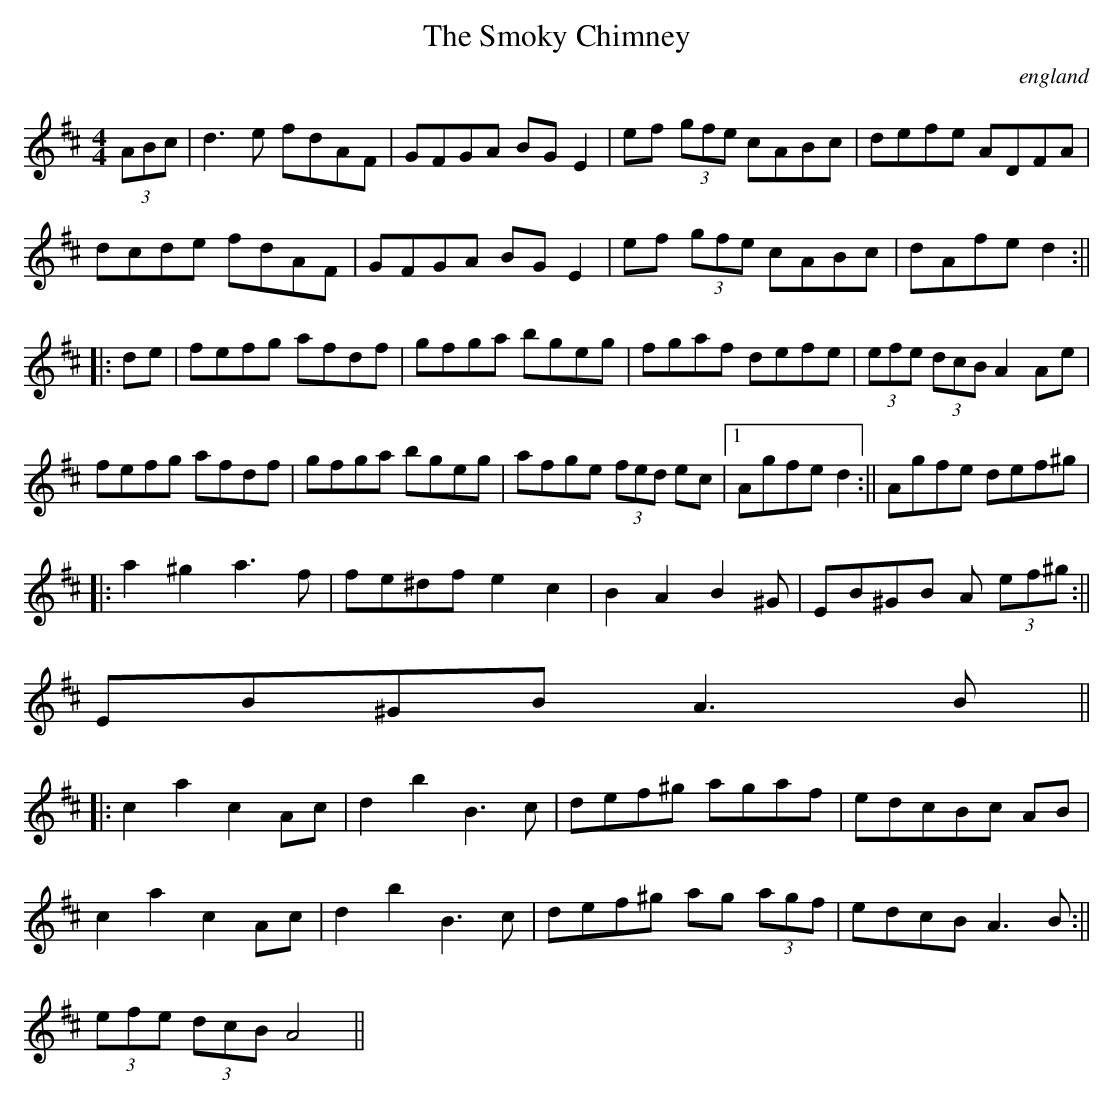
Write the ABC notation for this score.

X:1
T:The Smoky Chimney
O:england
M:4/4
L:1/8
K:D
(3ABc | d3 e fdAF | GFGA BG E2 | ef (3gfe cABc | defe ADFA |
dcde fdAF | GFGA BG E2 | ef (3gfe cABc | dAfe d2 :||
||: de | fefg afdf | gfga bgeg | fgaf defe | (3efe (3dcB A2 Ae |
fefg afdf | gfga bgeg | afge (3fed ec |1 Agfe d2 :|| 2 Agfe def^g |
||: a2 ^g2 a3 f | fe^df e2 c2 | B2 A2 B2 ^G | 1 EB^GB A (3ef^g :||
2 EB^GB A3 B ||
||: c2 a2 c2 Ac | d2 b2 B3 c | def^g agaf | edcBc AB |
c2 a2 c2 Ac | d2 b2 B3 c | def^g ag (3agf | 1 edcB A3 B :||
2 (3efe (3dcB A4 ||
